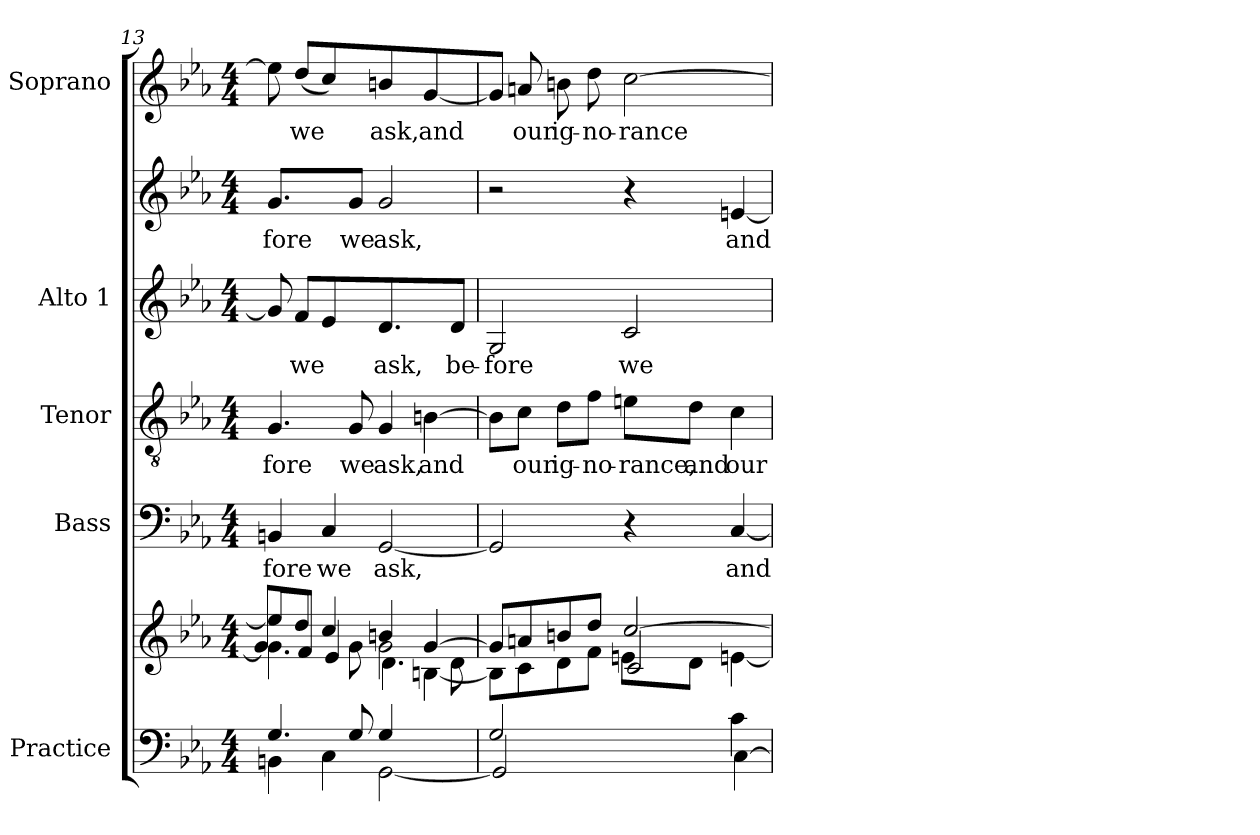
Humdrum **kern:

**kern	**kern	**kern	**text	**kern	**text	**kern	**text	**kern	**text	**kern	**text
*part5	*part5	*part4	*part4	*part3	*part3	*part2	*part2	*part2	*part2	*part1	*part1
*staff7	*staff6	*staff5	*staff5	*staff4	*staff4	*staff3	*staff3	*staff2	*staff2	*staff1	*staff1
*I"Practice	*	*I"Bass	*	*I"Tenor	*	*I"Alto 1	*	*	*	*I"Soprano	*
*	*	*I'B	*	*I'T	*	*I'A	*	*	*	*I'S	*
*clefF4	*clefG2	*clefF4	*	*clefGv2	*	*clefG2	*	*clefG2	*	*clefG2	*
*k[b-e-a-]	*k[b-e-a-]	*k[b-e-a-]	*	*k[b-e-a-]	*	*k[b-e-a-]	*	*k[b-e-a-]	*	*k[b-e-a-]	*
*E-:	*E-:	*E-:	*	*E-:	*	*E-:	*	*E-:	*	*E-:	*
*M4/4	*M4/4	*M4/4	*	*M4/4	*	*M4/4	*	*M4/4	*	*M4/4	*
=13	=13	=13	=13	=13	=13	=13	=13	=13	=13	=13	=13
*^	*^	*	*	*	*	*	*	*	*	*	*
*	*	*	*^	*	*	*	*	*	*	*	*	*	*
*	*	*	*	*^	*	*	*	*	*	*	*	*	*	*
!	!	!	!	!	!	!	!LO:LY:b	!	!LO:LY:b	!	!	!	!LO:LY:b	!	!
4.G/	4BBn\	8ee-/L]	4.g\	8gL]	2.ryy	4BBn	fore	4.G	-fore	8g]	.	4.g	fore	8ee-]	.
!	!	!	!	!	!	!	!	!	!	!	!LO:LY:b	!	!	!	!LO:LY:b
.	.	8dd/J	.	8fJ	.	.	.	.	.	8fL	we	.	.	(>8ddL	we
!	!	!	!	!	!	!	!LO:LY:b	!	!	!	!	!	!	!	!
.	4C\	4cc/	.	4e-	.	4C	we	.	.	4e-	.	.	.	4cc)	.
!	!	!	!	!	!	!	!	!	!LO:LY:b	!	!	!	!LO:LY:b	!	!
8G/	.	.	8g\	.	.	.	.	8G	we	.	.	8gJ	we	.	.
!	!	!	!	!	!	!	!LO:LY:b	!	!LO:LY:b	!	!LO:LY:b	!	!LO:LY:b	!	!LO:LY:b
4G/	[2GG\	4bn/	2g\	4.d\	.	[2GG	ask,	4G	ask,	4.d	ask,	2g	ask,	4bn/	ask,
!	!	!	!	!	!	!	!	!	!LO:LY:b	!	!	!	!	!	!LO:LY:b
4ryy	.	[4g/	.	.	[4Bn	.	.	[4Bn	and	.	.	.	.	[4g	and
!	!	!	!	!	!	!	!	!	!	!	!LO:LY:b	!	!	!	!
.	.	.	.	8d\	.	.	.	.	.	8dJ	be-	.	.	.	.
=14	=14	=14	=14	=14	=14	=14	=14	=14	=14	=14	=14	=14	=14	=14	=14
*	*^	*	*	*	*	*	*	*	*	*	*	*	*	*	*
!	!	!	!	!	!	!	!	!	!	!	!	!LO:LY:b	!	!	!	!
2G/	2.ryy	2GG/]	8g/L]	2ryy	2ryy	8BnL]	2GG]	.	8Bn\L]	.	2G	fore	2r	.	8gJ]	.
!	!	!	!	!	!	!	!	!	!	!LO:LY:b	!	!	!	!	!	!LO:LY:b
.	.	.	8an/	.	.	8c	.	.	8c\J	our	.	.	.	.	8an	our
!	!	!	!	!	!	!	!	!	!	!LO:LY:b	!	!	!	!	!	!LO:LY:b
.	.	.	8bn/	.	.	8d	.	.	8d\L	ig-	.	.	.	.	8bn	ig-
!	!	!	!	!	!	!	!	!	!	!LO:LY:b	!	!	!	!	!	!LO:LY:b
.	.	.	8dd/J	.	.	8fJ	.	.	8f\J	-no-	.	.	.	.	8dd	-no-
!	!	!	!	!	!	!	!	!	!	!LO:LY:b	!	!LO:LY:b	!	!	!	!LO:LY:b
2ryy	.	4ryy	[2cc/	4ryy	2c	8en\L	4r	.	8en\L	-rance,	2c	we	4r	.	[2cc	-rance
!	!	!	!	!	!	!	!	!	!	!LO:LY:b	!	!	!	!	!	!
.	.	.	.	.	.	8d\J	.	.	8d\J	and	.	.	.	.	.	.
!	!	!	!	!	!	!	!	!LO:LY:b	!	!LO:LY:b	!	!	!	!LO:LY:b	!	!
.	4c	[4C\	.	[4en	.	4ryy	[4C	and	4c	our	.	.	[4en	-and	.	.
*v	*v	*v	*	*	*	*	*	*	*	*	*	*	*	*	*	*
*	*v	*v	*v	*v	*	*	*	*	*	*	*	*	*	*
=	=	=	=	=	=	=	=	=	=	=	=
*-	*-	*-	*-	*-	*-	*-	*-	*-	*-	*-	*-
